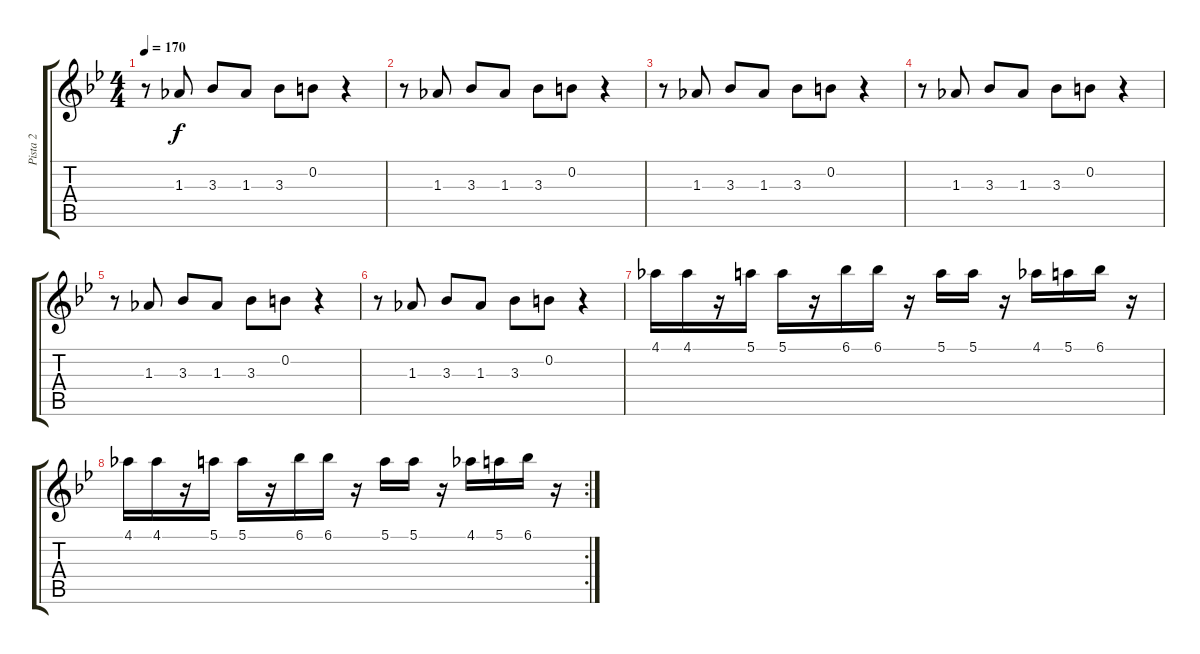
\track ("Pista 2" "Pista 2") {instrument distortionguitar}
\staff {score tabs}
\tuning (E4 B3 G3 D3 A2 E2) {hide}
\ts (4 4)
\tempo 170
\clef g2
\ks bb
r.8{dy f} 1.3.8 3.3.8 1.3.8 3.3.8 0.2.8 r.4 |
r.8 1.3.8 3.3.8 1.3.8 3.3.8 0.2.8 r.4 |
r.8 1.3.8 3.3.8 1.3.8 3.3.8 0.2.8 r.4 |
r.8 1.3.8 3.3.8 1.3.8 3.3.8 0.2.8 r.4 |
r.8 1.3.8 3.3.8 1.3.8 3.3.8 0.2.8 r.4 |
r.8 1.3.8 3.3.8 1.3.8 3.3.8 0.2.8 r.4 |
4.1.16 4.1.16 r.16 5.1.16 5.1.16 r.16 6.1.16 6.1.16 r.16 5.1.16 5.1.16 r.16 4.1.16 5.1.16 6.1.16 r.16 |
\rc 2
4.1.16 4.1.16 r.16 5.1.16 5.1.16 r.16 6.1.16 6.1.16 r.16 5.1.16 5.1.16 r.16 4.1.16 5.1.16 6.1.16 r.16
